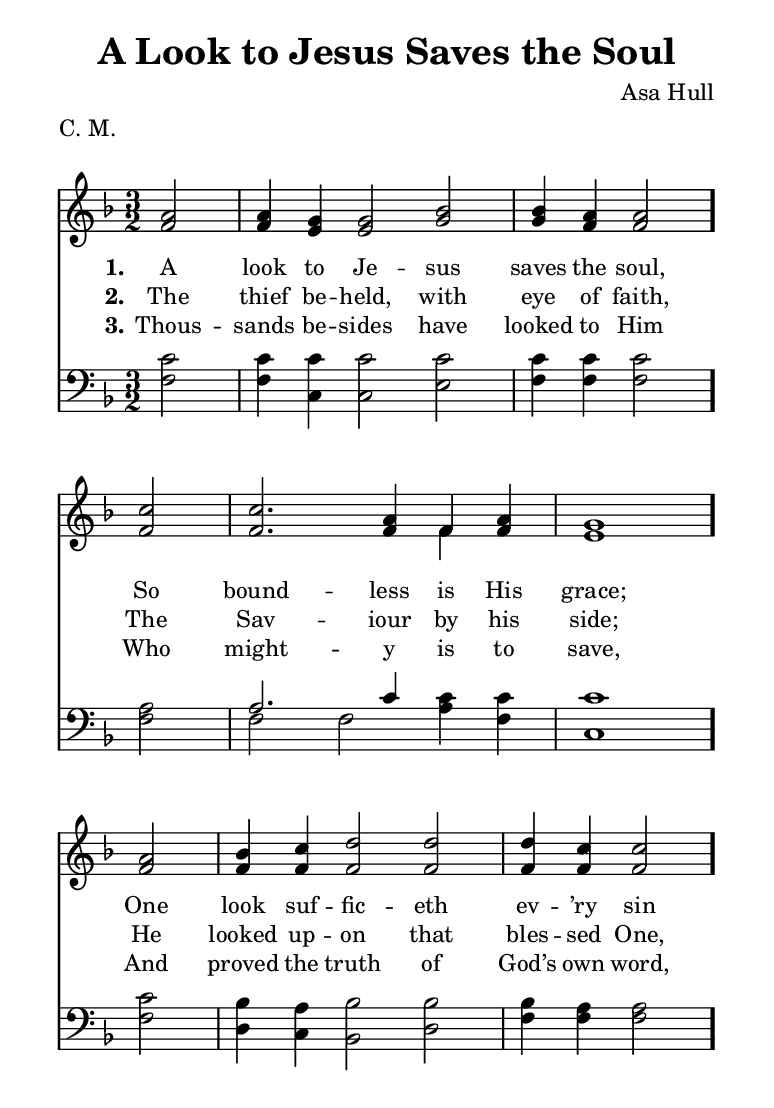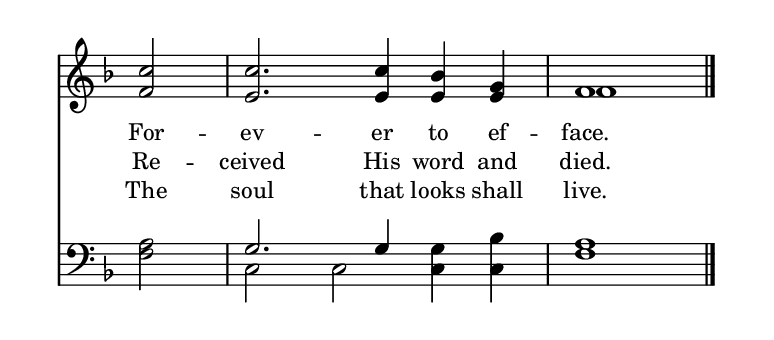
\include "common/global.ily"
\paper {
  \include "common/paper.ily"
  ragged-bottom = ##t
  ragged-last-bottom = ##t
  systems-per-page = #(cond (is-eogsized 2) (#t #f))
  %page-count = ##f
}

\header{
  hymnnumber = "66"
  title = "A Look to Jesus Saves the Soul"
  tunename = "Remember Me"
  meter = "C. M."
  %poet = ""
  composer = "Asa Hull"
  %copyright = ""
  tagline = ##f
}

% for fermata in MIDI
ta = { \tempo 4=120 }
tb = { \tempo 4=60  }

patternAA = { c2 | c4 c4 c2 c2 | c4 c4 c2 }
patternBA = { c2 | c2. c4 c4 c4 | c1 }
patternBB = { c2 | c2 c2 c4 c4 | c1 }

global = {
  \include "common/overrides.ily"
  \override Staff.TimeSignature.style = #'numbered
  \time 3/2
  \override Score.MetronomeMark.transparent = ##t % hide all fermata changes too
  \ta
  \key f \major
  \partial 2
  \autoBeamOff
}

notesSoprano = {
\global
\relative c'' {

  \changePitch \patternAA { a | a g g bes | bes a a }
  \changePitch \patternBA { c |  c a f a | g }
  \changePitch \patternAA { a | bes c d d | d c c }
  \changePitch \patternBA { c | c c bes g | f }

  \bar "|."

}
}

notesAlto = {
\global
\relative e' {

  \changePitch \patternAA { f | f e e g | g f f }
  \changePitch \patternBA { f | f f f f | e }
  \changePitch \patternAA { f | f f f f | f f f }
  \changePitch \patternBA { f | e e e e | f }

}
}

notesTenor = {
\global
\relative a {

  \changePitch \patternAA { c | c c c c | c c c }
  \changePitch \patternBA { a | a c c c | c }
  \changePitch \patternAA { c | bes a bes bes | bes a a }
  \changePitch \patternBA { a | g g g bes | a }

}
}

notesBass = {
\global
\relative f {

  \changePitch \patternAA { f | f c c e | f f f }
  \changePitch \patternBB { f | f f a f | c }
  \changePitch \patternAA { f | d c bes d | f f f }
  \changePitch \patternBB { f | c c c c | f }

}
}

wordsA = \lyricmode {
\set stanza = "1."

A look to Je -- sus saves the soul, \bar "."
So bound -- less is His grace; \bar "." \break % comma appears in original after "boundless"
One look suf -- fic -- eth ev -- ’ry sin \bar "."
For -- ev -- er to ef -- face. \bar "." \break

}

wordsB = \lyricmode {
\set stanza = "2."

The thief be -- held, with eye of faith,
The Sav -- iour by his side;
He looked up -- on that bles -- sed One,
Re -- ceived His word and died.

}

wordsC = \lyricmode {
\set stanza = "3."

Thous -- sands be -- sides have looked to Him
Who might -- y is to save,
And proved the truth of God’s own word,
The soul that looks shall live.

}

\score {
  \context ChoirStaff <<
    \context Staff = upper <<
      \set ChoirStaff.systemStartDelimiter = #'SystemStartBar
      \set ChoirStaff.printPartCombineTexts = ##f
      \partcombine #'(2 . 9) \notesSoprano \notesAlto
      \context NullVoice = sopranos { \voiceOne << \notesSoprano >> }
      \context NullVoice = altos { \voiceTwo << \notesAlto >> }
      \context Lyrics = one   \lyricsto sopranos \wordsA
      \context Lyrics = two   \lyricsto sopranos \wordsB
      \context Lyrics = three \lyricsto sopranos \wordsC
    >>
    \context Staff = men <<
      \clef bass
      \set ChoirStaff.printPartCombineTexts = ##f
      \partcombine #'(2 . 9) \notesTenor \notesBass
      \context NullVoice = tenors { \voiceOne << \notesTenor >> }
      \context NullVoice = basses { \voiceTwo << \notesBass >> }
    >>
  >>
  \layout {
    \include "common/layout.ily"
  }
  \midi{
    \include "common/midi.ily"
  }
}

\version "2.19.49"  % necessary for upgrading to future LilyPond versions.

% vi:set et ts=2 sw=2 ai nocindent syntax=lilypond:
